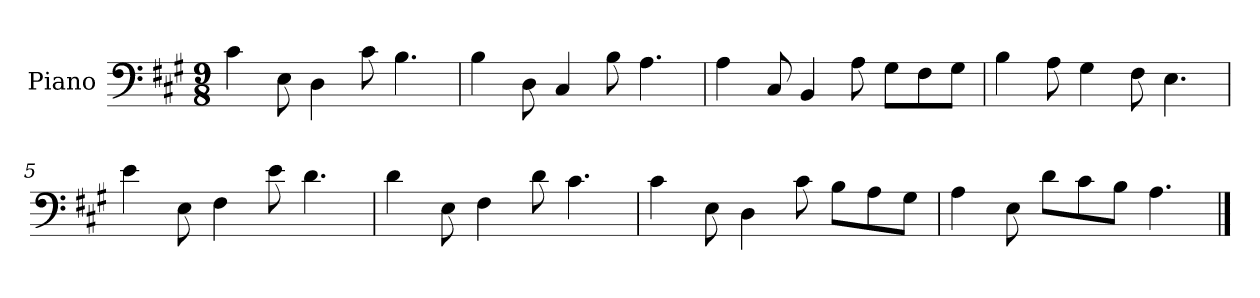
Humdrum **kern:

**kern
*part1
*staff1
*I"Piano
*I'Pno.
*clefF4
*k[f#c#g#]
*M9/8
*MM120
=1
4c#\
8E\
4D\
8c#\
4.B\
=2
4B\
8D\
4C#/
8B\
4.A\
=3
4A\
8C#/
4BB/
8A\
8G#\L
8F#\
8G#\J
=4
4B\
8A\
4G#\
8F#\
4.E\
=5
4e\
8E\
4F#\
8e\
4.d\
=6
4d\
8E\
4F#\
8d\
4.c#\
!!LO:LB:g=z
=7
4c#\
8E\
4D\
8c#\
8B\L
8A\
8G#\J
=8
4A\
8E\
8d\L
8c#\
8B\J
4.A\
==
*-
